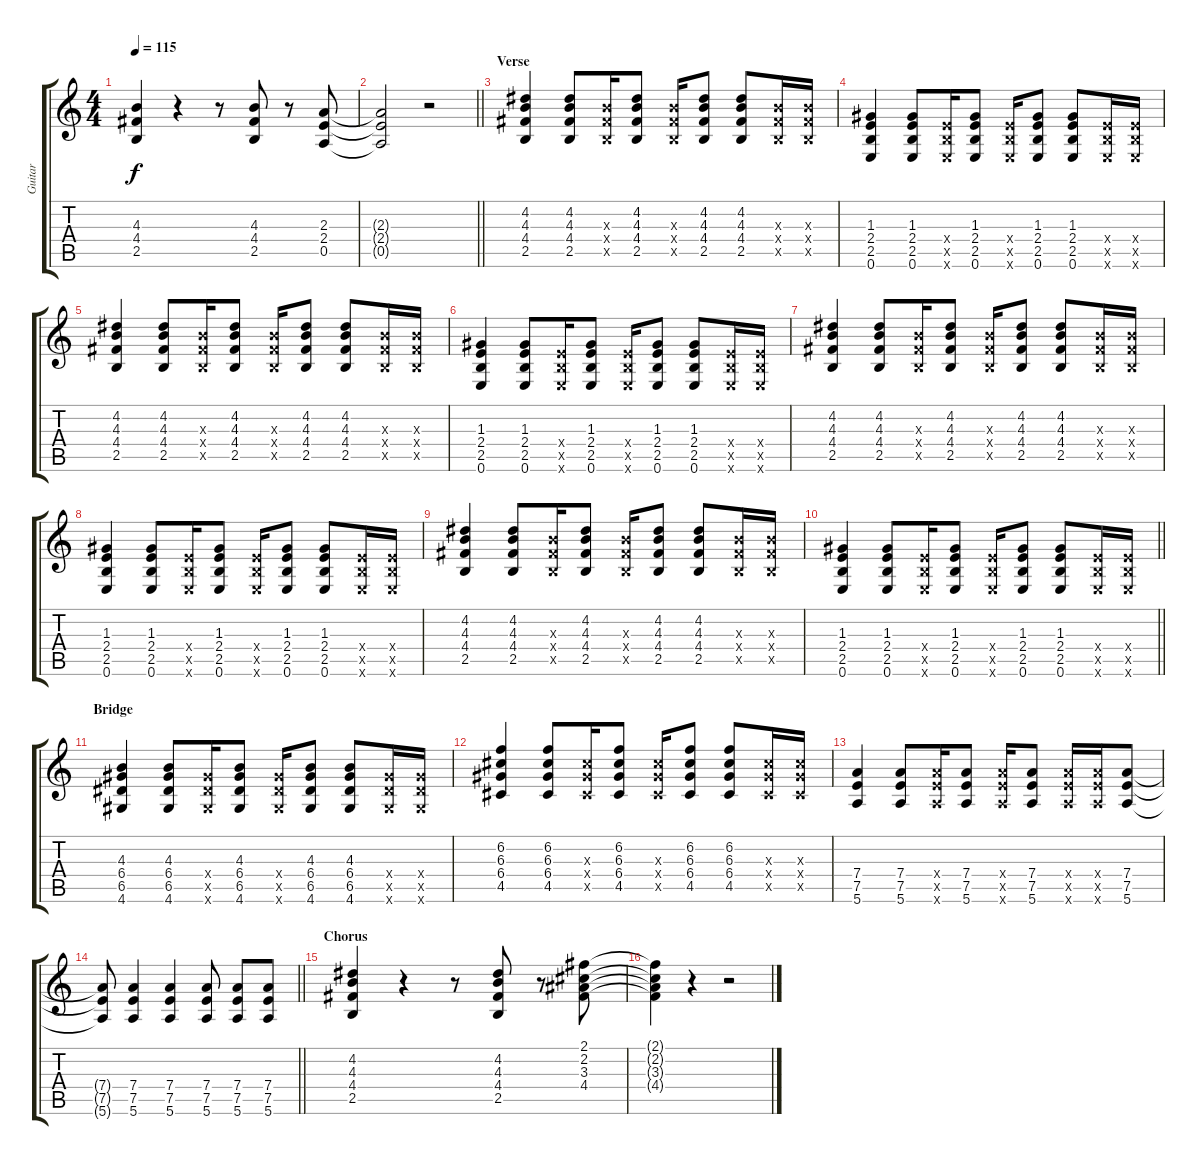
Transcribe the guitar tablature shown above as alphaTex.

\track ("Guitar" "Guitar") {instrument distortionguitar}
\staff {score tabs}
\tuning (E4 B3 G3 D3 A2 E2) {hide}
\ts (4 4)
\tempo 115
\clef g2
\ks c
(4.3 4.4 2.5).4{dy f} r.4 r.8 (4.3 4.4 2.5).8 r.8 (2.3 2.4 0.5).8 |
\barLineRight lightlight
(2.3{t} 2.4{t} 0.5{t}).2 r.2 |
\section ("" "Verse")
(4.2 4.3 4.4 2.5).4{instrument overdrivenguitar} (4.2 4.3 4.4 2.5).8 (4.3{x} 4.4{x} 2.5{x}).16 (4.2 4.3 4.4 2.5).8 (4.3{x} 4.4{x} 2.5{x}).16 (4.2 4.3 4.4 2.5).8 (4.2 4.3 4.4 2.5).8 (4.3{x} 4.4{x} 2.5{x}).16 (4.3{x} 4.4{x} 2.5{x}).16 |
(1.3 2.4 2.5 0.6).4 (1.3 2.4 2.5 0.6).8 (2.4{x} 2.5{x} 0.6{x}).16 (1.3 2.4 2.5 0.6).8 (2.4{x} 2.5{x} 0.6{x}).16 (1.3 2.4 2.5 0.6).8 (1.3 2.4 2.5 0.6).8 (2.4{x} 2.5{x} 0.6{x}).16 (2.4{x} 2.5{x} 0.6{x}).16 |
(4.2 4.3 4.4 2.5).4 (4.2 4.3 4.4 2.5).8 (4.3{x} 4.4{x} 2.5{x}).16 (4.2 4.3 4.4 2.5).8 (4.3{x} 4.4{x} 2.5{x}).16 (4.2 4.3 4.4 2.5).8 (4.2 4.3 4.4 2.5).8 (4.3{x} 4.4{x} 2.5{x}).16 (4.3{x} 4.4{x} 2.5{x}).16 |
(1.3 2.4 2.5 0.6).4 (1.3 2.4 2.5 0.6).8 (2.4{x} 2.5{x} 0.6{x}).16 (1.3 2.4 2.5 0.6).8 (2.4{x} 2.5{x} 0.6{x}).16 (1.3 2.4 2.5 0.6).8 (1.3 2.4 2.5 0.6).8 (2.4{x} 2.5{x} 0.6{x}).16 (2.4{x} 2.5{x} 0.6{x}).16 |
(4.2 4.3 4.4 2.5).4 (4.2 4.3 4.4 2.5).8 (4.3{x} 4.4{x} 2.5{x}).16 (4.2 4.3 4.4 2.5).8 (4.3{x} 4.4{x} 2.5{x}).16 (4.2 4.3 4.4 2.5).8 (4.2 4.3 4.4 2.5).8 (4.3{x} 4.4{x} 2.5{x}).16 (4.3{x} 4.4{x} 2.5{x}).16 |
(1.3 2.4 2.5 0.6).4 (1.3 2.4 2.5 0.6).8 (2.4{x} 2.5{x} 0.6{x}).16 (1.3 2.4 2.5 0.6).8 (2.4{x} 2.5{x} 0.6{x}).16 (1.3 2.4 2.5 0.6).8 (1.3 2.4 2.5 0.6).8 (2.4{x} 2.5{x} 0.6{x}).16 (2.4{x} 2.5{x} 0.6{x}).16 |
(4.2 4.3 4.4 2.5).4 (4.2 4.3 4.4 2.5).8 (4.3{x} 4.4{x} 2.5{x}).16 (4.2 4.3 4.4 2.5).8 (4.3{x} 4.4{x} 2.5{x}).16 (4.2 4.3 4.4 2.5).8 (4.2 4.3 4.4 2.5).8 (4.3{x} 4.4{x} 2.5{x}).16 (4.3{x} 4.4{x} 2.5{x}).16 |
\barLineRight lightlight
(1.3 2.4 2.5 0.6).4 (1.3 2.4 2.5 0.6).8 (2.4{x} 2.5{x} 0.6{x}).16 (1.3 2.4 2.5 0.6).8 (2.4{x} 2.5{x} 0.6{x}).16 (1.3 2.4 2.5 0.6).8 (1.3 2.4 2.5 0.6).8 (2.4{x} 2.5{x} 0.6{x}).16 (2.4{x} 2.5{x} 0.6{x}).16 |
\section ("" "Bridge")
(4.3 6.4 6.5 4.6).4{volume 11} (4.3 6.4 6.5 4.6).8 (6.4{x} 6.5{x} 4.6{x}).16 (4.3 6.4 6.5 4.6).8 (6.4{x} 6.5{x} 4.6{x}).16 (4.3 6.4 6.5 4.6).8 (4.3 6.4 6.5 4.6).8 (6.4{x} 6.5{x} 4.6{x}).16 (6.4{x} 6.5{x} 4.6{x}).16 |
(6.2 6.3 6.4 4.5).4 (6.2 6.3 6.4 4.5).8 (6.3{x} 6.4{x} 4.5{x}).16 (6.2 6.3 6.4 4.5).8 (6.3{x} 6.4{x} 4.5{x}).16 (6.2 6.3 6.4 4.5).8 (6.2 6.3 6.4 4.5).8 (6.3{x} 6.4{x} 4.5{x}).16 (6.3{x} 6.4{x} 4.5{x}).16 |
(7.4 7.5 5.6).4 (7.4 7.5 5.6).8 (7.4{x} 7.5{x} 5.6{x}).16 (7.4 7.5 5.6).8 (7.4{x} 7.5{x} 5.6{x}).16 (7.4 7.5 5.6).8 (7.4{x} 7.5{x} 5.6{x}).16 (7.4{x} 7.5{x} 5.6{x}).16 (7.4 7.5 5.6).8 |
\barLineRight lightlight
(7.4{t} 7.5{t} 5.6{t}).8 (7.4 7.5 5.6).4 (7.4 7.5 5.6).4 (7.4 7.5 5.6).8 (7.4 7.5 5.6).8 (7.4 7.5 5.6).8 |
\section ("" "Chorus")
(4.2 4.3 4.4 2.5).4{volume 13 instrument distortionguitar} r.4 r.8 (4.2 4.3 4.4 2.5).8 r.8 (2.1 2.2 3.3 4.4).8 |
(2.1{t} 2.2{t} 3.3{t} 4.4{t}).4 r.4 r.2
